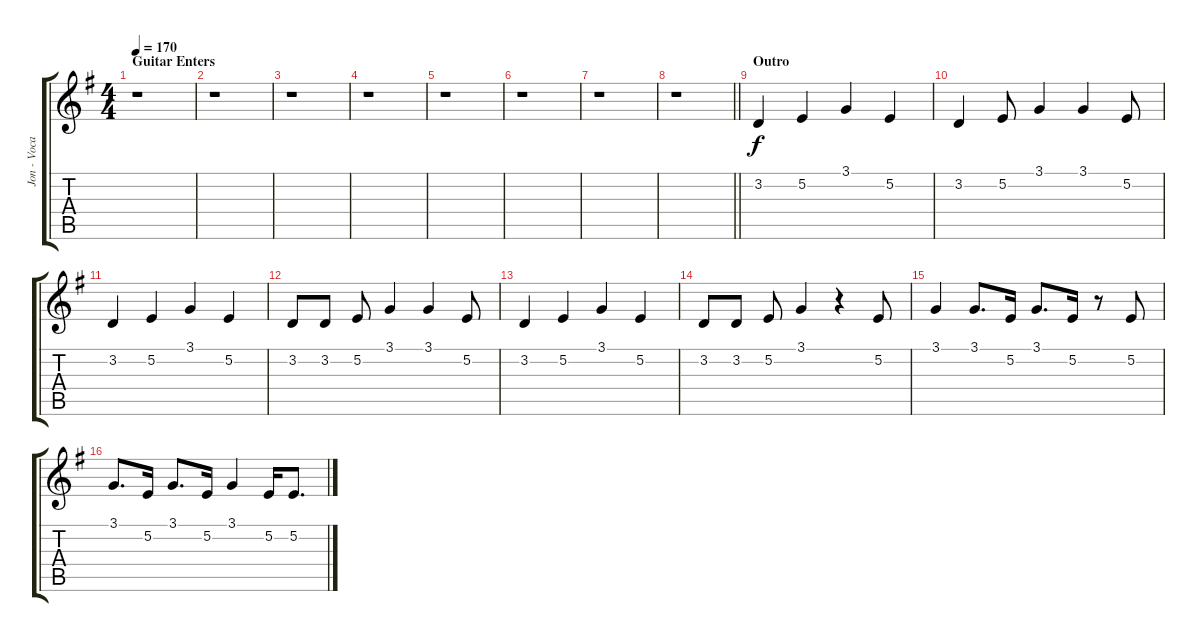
\track ("Jon - Vocals" "Jon - Voca") {instrument lead2sawtooth}
\staff {score tabs}
\tuning (E4 B3 G3 D3 A2 E2) {hide}
\ts (4 4)
\section ("" "Guitar Enters")
\tempo 170
\clef g2
\ks g
r.1{dy f} |
r.1 |
r.1 |
r.1 |
r.1 |
r.1 |
r.1 |
\barLineRight lightlight
r.1 |
\section ("" "Outro")
3.2.4 5.2.4 3.1.4 5.2.4 |
3.2.4 5.2.8 3.1.4 3.1.4 5.2.8 |
3.2.4 5.2.4 3.1.4 5.2.4 |
3.2.8 3.2.8 5.2.8 3.1.4 3.1.4 5.2.8 |
3.2.4 5.2.4 3.1.4 5.2.4 |
3.2.8 3.2.8 5.2.8 3.1.4 r.4 5.2.8 |
3.1.4 3.1.8{d} 5.2.16 3.1.8{d} 5.2.16 r.8 5.2.8 |
3.1.8{d} 5.2.16 3.1.8{d} 5.2.16 3.1.4 5.2.16 5.2.8{d}
